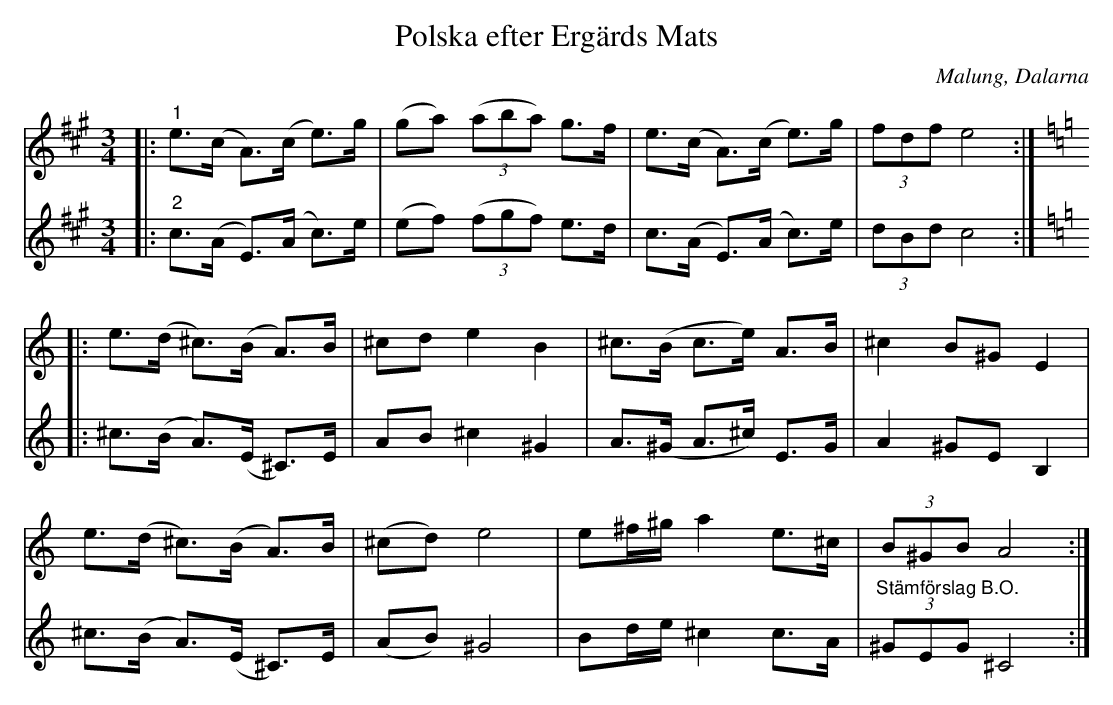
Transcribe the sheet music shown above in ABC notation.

X:1
T:Polska efter Ergärds Mats
O:Malung, Dalarna
L:1/8
M:3/4
K:A
V:1
|:"^1" e>(c A>)(c e>)g | (ga) (3(aba) g>f | e>(c A>)(c e>)g | (3fdf e4 ::
[K:C] e>(d ^c>)(B A>)B | ^cd e2 B2 | ^c>(B c>e) A>B | ^c2 B^G E2 |
e>(d ^c>)(B A>)B | (^cd) e4 | e^f/^g/ a2 e>^c | (3B^GB A4 :|
V:2
|:"^2" c>(A E>)(A c>)e | (ef) (3(fgf) e>d | c>(A E>)(A c>)e | (3dBd c4 ::
[K:C] ^c>(B A>)(E ^C>)E | AB ^c2 ^G2 | A>(^G A>^c) E>G | A2 ^GE B,2 |
^c>(B A>)(E ^C>)E | (AB) ^G4 | Bd/e/ ^c2 c>A | "^Stämförslag B.O." (3^GEG ^C4 :|
